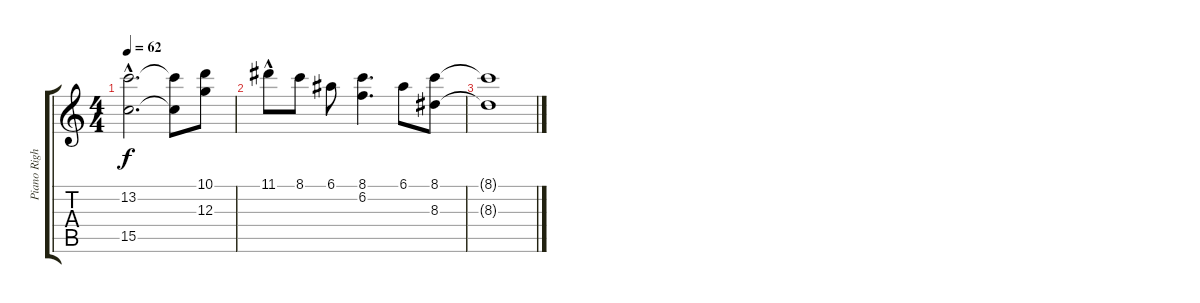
\track ("Piano Right Hand" "Piano Righ") {instrument electricguitarjazz}
\staff {score tabs}
\tuning (E4 B3 G3 D3 A2 E2) {hide}
\ts (4 4)
\tempo 62
\clef g2
\ks c
(13.2{hac t} 15.5{hac t}).2{d dy f} (13.2{t} 15.5{t}).8 (10.1 12.3).8 |
11.1{hac}.8 8.1.8 6.1.8 (8.1 6.2).4{d} 6.1.8 (8.1 8.3).8 |
(8.1{t} 8.3{t}).1
